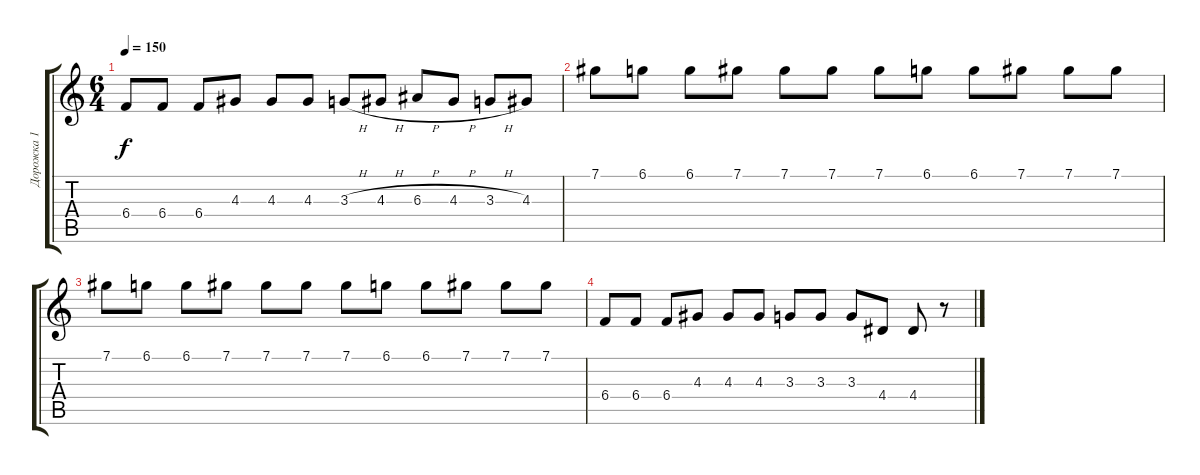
\track ("Дорожка 1" "Дорожка 1") {instrument distortionguitar}
\staff {score tabs}
\tuning (Db4 Ab3 E3 B2 Gb2 B1) {hide}
\ts (6 4)
\tempo 150
\clef g2
\ks c
6.4.8{dy f} 6.4.8 6.4.8 4.3.8 4.3.8 4.3.8 3.3{h}.8 4.3{h}.8 6.3{h}.8 4.3{h}.8 3.3{h}.8 4.3.8 |
7.1.8 6.1.8 6.1.8 7.1.8 7.1.8 7.1.8 7.1.8 6.1.8 6.1.8 7.1.8 7.1.8 7.1.8 |
7.1.8 6.1.8 6.1.8 7.1.8 7.1.8 7.1.8 7.1.8 6.1.8 6.1.8 7.1.8 7.1.8 7.1.8 |
6.4.8 6.4.8 6.4.8 4.3.8 4.3.8 4.3.8 3.3.8 3.3.8 3.3.8 4.4.8 4.4.8 r.8
